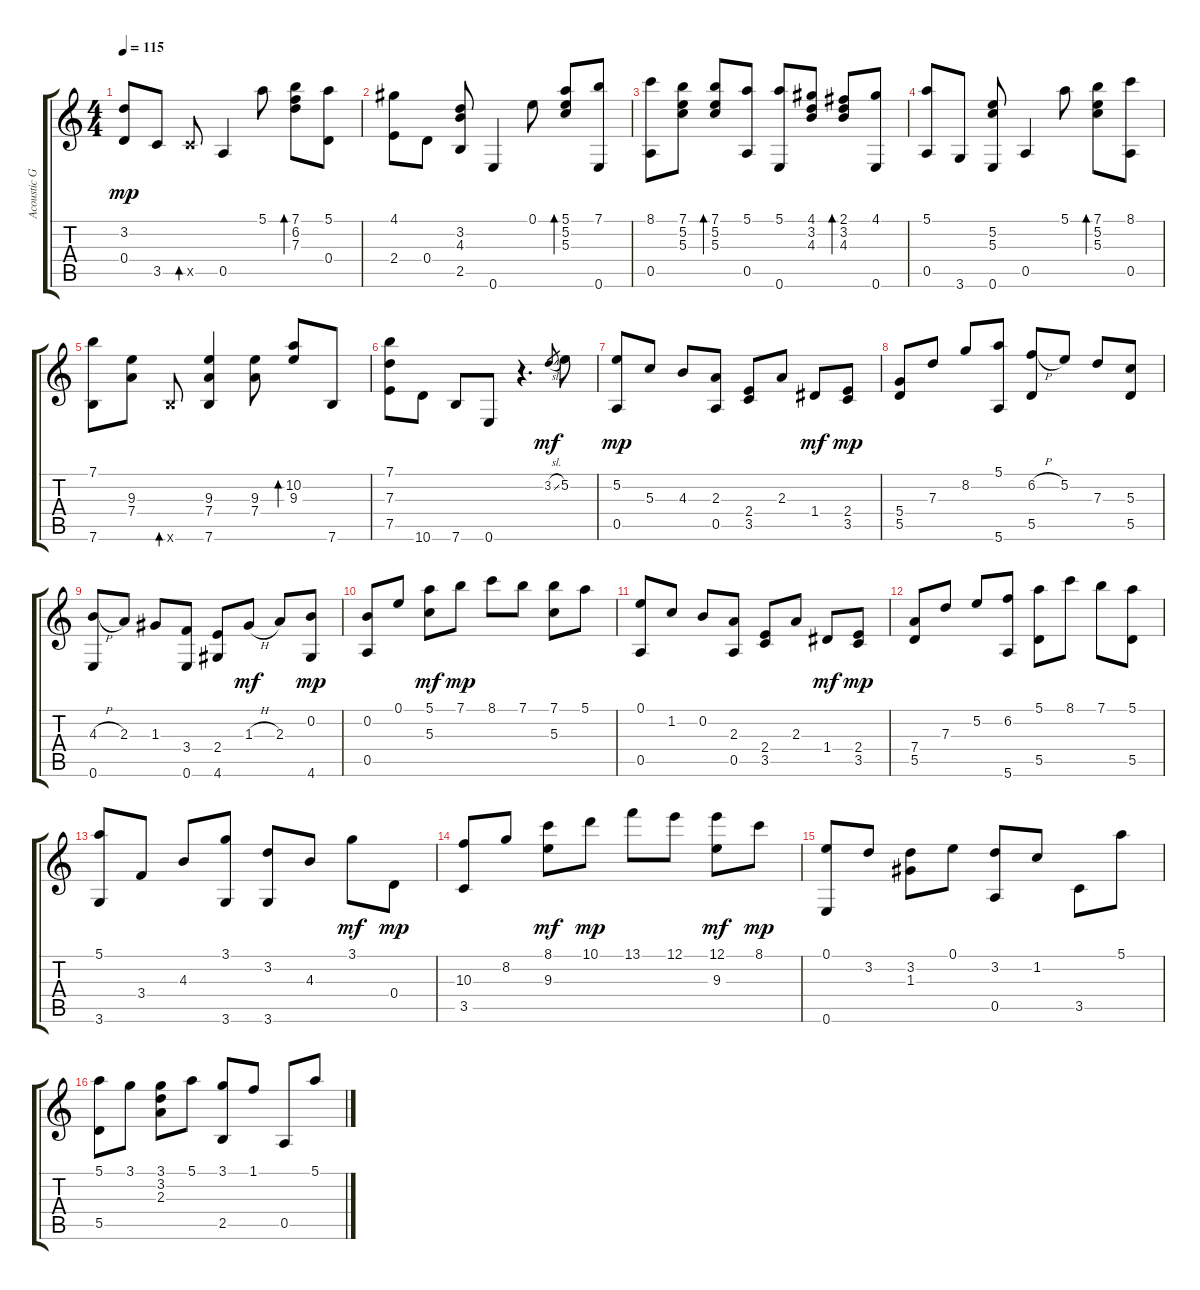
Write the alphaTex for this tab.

\track ("Acoustic Guitar" "Acoustic G") {instrument acousticguitarnylon}
\staff {score tabs}
\tuning (E4 B3 G3 D3 A2 E2) {hide}
\ts (4 4)
\tempo 115
\clef g2
\ks c
(3.2 0.4).8{dy mp} 3.5.8 3.5{x}.8{bd 60} 0.5.4 5.1.8 (7.1 6.2 7.3).8{bd 60} (5.1 0.4).8 |
(4.1 2.4).8 0.4.8 (3.2 4.3 2.5).8 0.6.4 0.1.8 (5.1 5.2 5.3).8{bd 60} (7.1 0.6).8 |
(8.1 0.5).8 (7.1 5.2 5.3).8 (7.1 5.2 5.3).8{bd 60} (5.1 0.5).8 (5.1 0.6).8 (4.1 3.2 4.3).8 (2.1 3.2 4.3).8{bd 60} (4.1 0.6).8 |
(5.1 0.5).8 3.6.8 (5.2 5.3 0.6).8 0.5.4 5.1.8 (7.1 5.2 5.3).8{bd 60} (8.1 0.5).8 |
(7.1 7.6).8 (9.3 7.4).8 7.6{x}.8{bd 60} (9.3 7.4 7.6).4 (9.3 7.4).8 (10.2 9.3).8{bd 60} 7.6.8 |
(7.1 7.3 7.5).8 10.6.8 7.6.8 0.6.8 r.4{d} 3.2{sl}.8{gr dy mf} 5.2.8 |
(5.2 0.5).8{dy mp} 5.3.8 4.3.8 (2.3 0.5).8 (2.4 3.5).8 2.3.8 1.4.8{dy mf} (2.4 3.5).8{dy mp} |
(5.4 5.5).8 7.3.8 8.2.8 (5.1 5.6).8 (6.2{h} 5.5).8 5.2.8 7.3.8 (5.3 5.5).8 |
(4.3{h} 0.6).8 2.3.8 1.3.8 (3.4 0.6).8 (2.4 4.6).8 1.3{h}.8{dy mf} 2.3.8 (0.2 4.6).8{dy mp} |
(0.2 0.5).8 0.1.8 (5.1 5.3).8{dy mf} 7.1.8{dy mp} 8.1.8 7.1.8 (7.1 5.3).8 5.1.8 |
(0.1 0.5).8 1.2.8 0.2.8 (2.3 0.5).8 (2.4 3.5).8 2.3.8 1.4.8{dy mf} (2.4 3.5).8{dy mp} |
(7.4 5.5).8 7.3.8 5.2.8 (6.2 5.6).8 (5.1 5.5).8 8.1.8 7.1.8 (5.1 5.5).8 |
(5.1 3.6).8 3.4.8 4.3.8 (3.1 3.6).8 (3.2 3.6).8 4.3.8 3.1.8{dy mf} 0.4.8{dy mp} |
(10.3 3.5).8 8.2.8 (8.1 9.3).8{dy mf} 10.1.8{dy mp} 13.1.8 12.1.8 (12.1 9.3).8{dy mf} 8.1.8{dy mp} |
(0.1 0.6).8 3.2.8 (3.2 1.3).8 0.1.8 (3.2 0.5).8 1.2.8 3.5.8 5.1.8 |
(5.1 5.5).8 3.1.8 (3.1 3.2 2.3).8 5.1.8 (3.1 2.5).8 1.1.8 0.5.8 5.1.8
